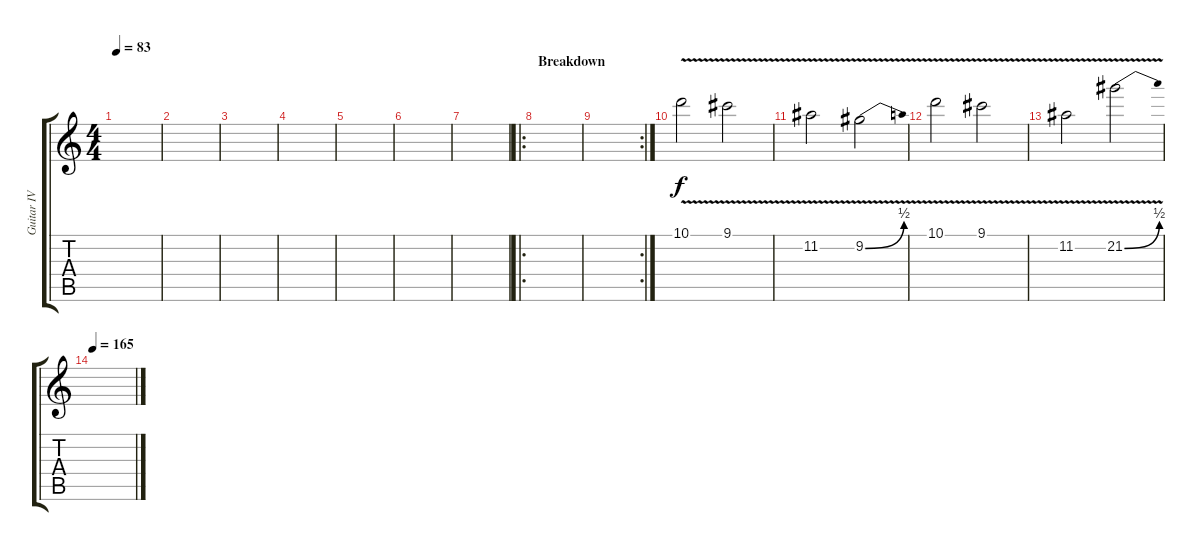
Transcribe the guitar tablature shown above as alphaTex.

\track ("Guitar IV" "Guitar IV") {instrument overdrivenguitar}
\staff {score tabs}
\tuning (E4 B3 G3 D3 A2 E2) {hide}
\ts (4 4)
\tempo 83
\clef g2
\ks c
|
|
|
|
|
|
|
\ro
\section ("" "Breakdown")
|
\rc 2
|
10.1{v}.2 9.1{v}.2 |
11.2{v}.2 9.2{be (bend 0 0 60 2) v}.2 |
10.1{v}.2 9.1{v}.2 |
11.2{v}.2 21.2{be (bend 0 0 60 2) v}.2 |
\tempo 165
